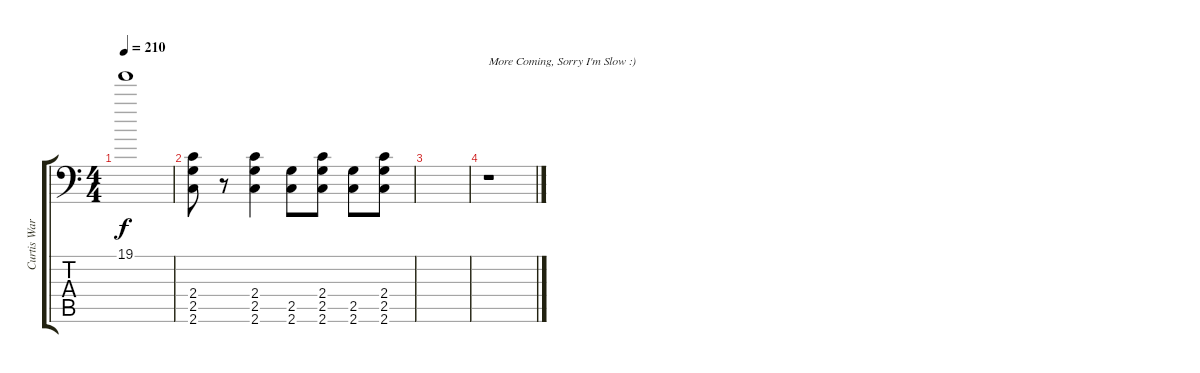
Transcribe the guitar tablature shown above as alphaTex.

\track ("Curtis Ward" "Curtis War") {instrument distortionguitar}
\staff {score tabs}
\tuning (C4 G3 Eb3 Bb2 F2 Bb1) {hide}
\ts (4 4)
\tempo 210
\clef f4
\ks c
19.1{t}.1{dy f} |
(2.4 2.5 2.6).8 r.8 (2.4 2.5 2.6).4 (2.5 2.6).8 (2.4 2.5 2.6).8 (2.5 2.6).8 (2.4 2.5 2.6).8 |
|
r.1{txt "More Coming, Sorry I'm Slow :)"}
